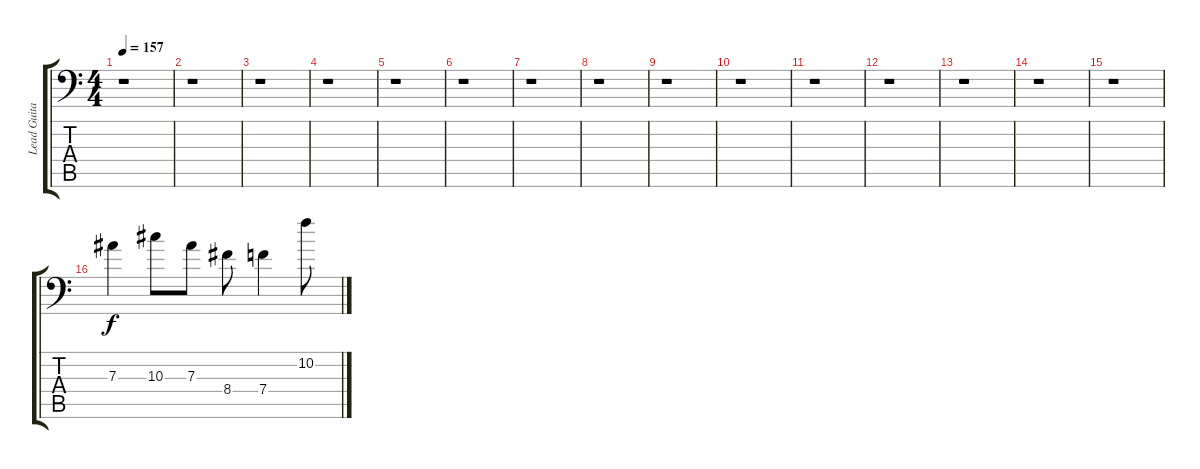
\track ("Lead Guitar" "Lead Guita") {instrument distortionguitar}
\staff {score tabs}
\tuning (C4 G3 Eb3 Bb2 F2 Bb1) {hide}
\ts (4 4)
\tempo 157
\clef f4
\ks c
r.1{dy fff} |
r.1 |
r.1 |
r.1 |
r.1 |
r.1 |
r.1 |
r.1 |
r.1 |
r.1 |
r.1 |
r.1 |
r.1 |
r.1 |
r.1 |
7.3.4{dy f} 10.3.8 7.3.8 8.4.8 7.4.4 10.2.8
